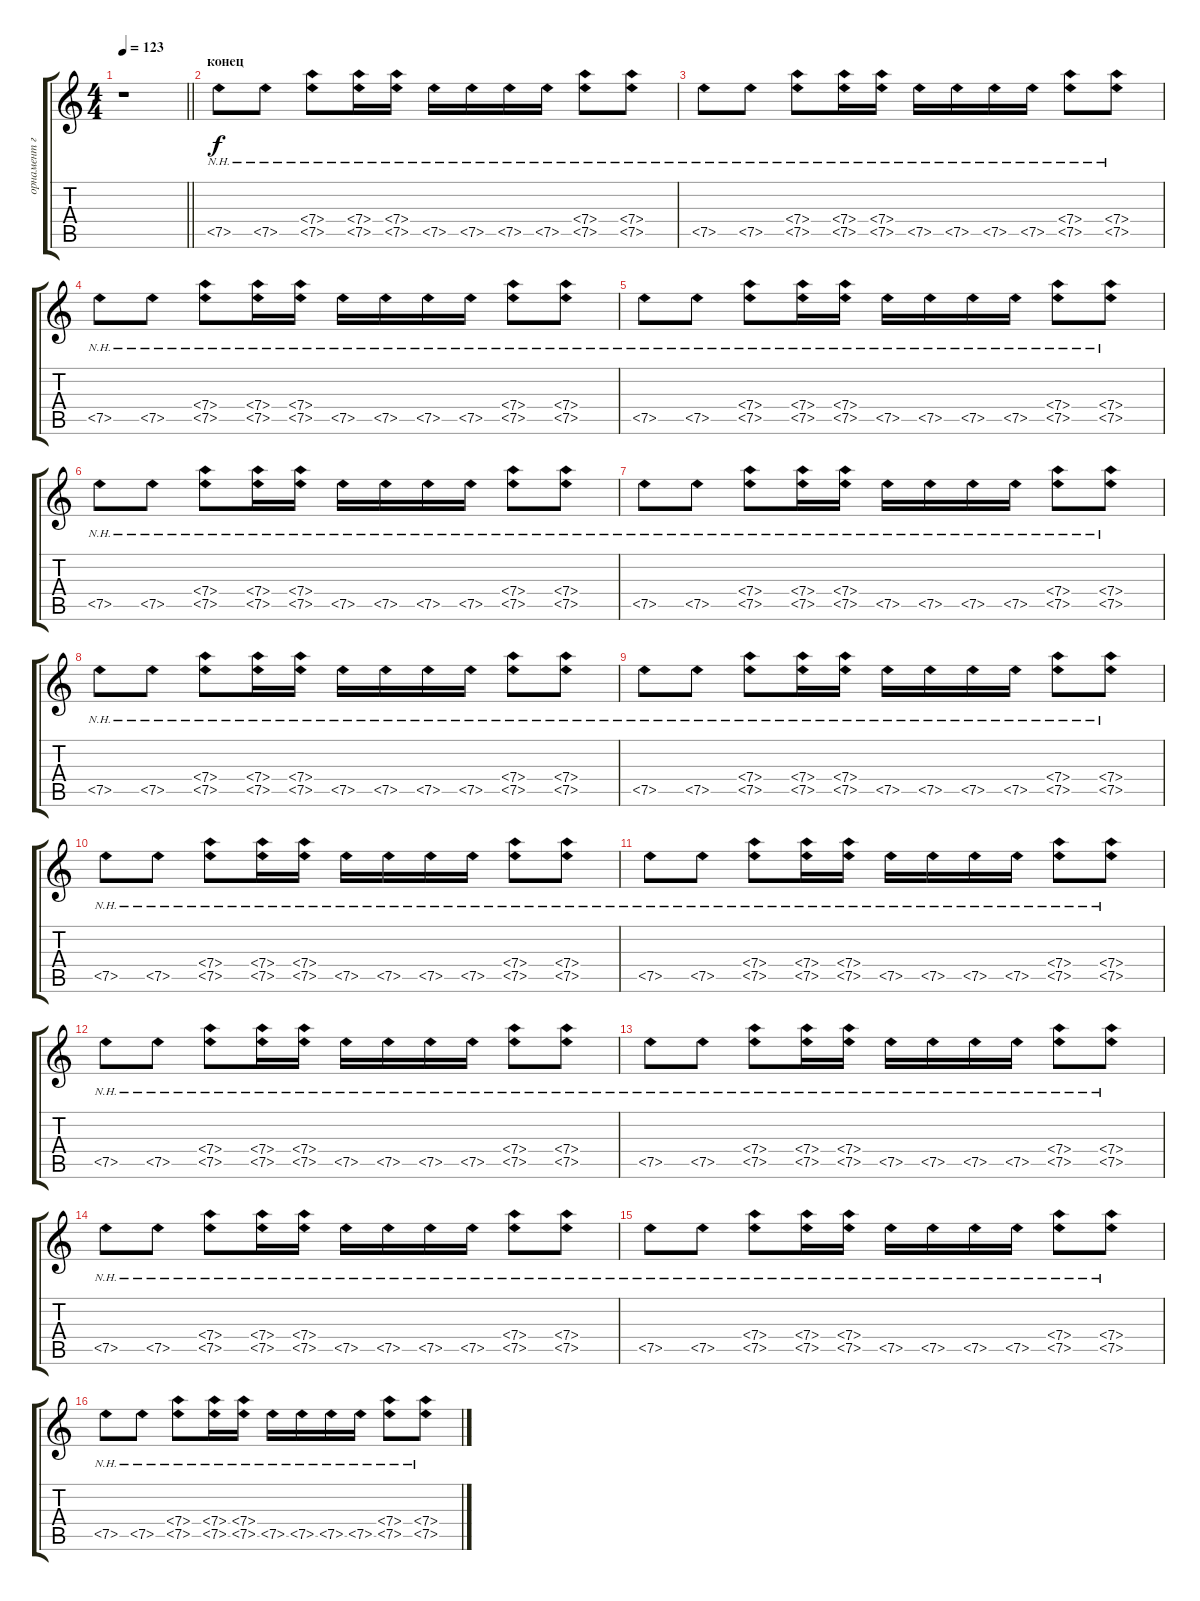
\track ("орнамент гитара" "орнамент г") {instrument electricguitarmuted}
\staff {score tabs}
\tuning (E4 B3 G3 D3 A2 E2) {hide}
\ts (4 4)
\tempo 123
\clef g2
\barLineRight lightlight
\ks c
r.1{dy f} |
\section ("" "конец")
7.5{nh}.8 7.5{nh}.8 (7.4{nh} 7.5{nh}).8 (7.4{nh} 7.5{nh}).16 (7.4{nh} 7.5{nh}).16 7.5{nh}.16 7.5{nh}.16 7.5{nh}.16 7.5{nh}.16 (7.4{nh} 7.5{nh}).8 (7.4{nh} 7.5{nh}).8 |
7.5{nh}.8 7.5{nh}.8 (7.4{nh} 7.5{nh}).8 (7.4{nh} 7.5{nh}).16 (7.4{nh} 7.5{nh}).16 7.5{nh}.16 7.5{nh}.16 7.5{nh}.16 7.5{nh}.16 (7.4{nh} 7.5{nh}).8 (7.4{nh} 7.5{nh}).8 |
7.5{nh}.8 7.5{nh}.8 (7.4{nh} 7.5{nh}).8 (7.4{nh} 7.5{nh}).16 (7.4{nh} 7.5{nh}).16 7.5{nh}.16 7.5{nh}.16 7.5{nh}.16 7.5{nh}.16 (7.4{nh} 7.5{nh}).8 (7.4{nh} 7.5{nh}).8 |
7.5{nh}.8 7.5{nh}.8 (7.4{nh} 7.5{nh}).8 (7.4{nh} 7.5{nh}).16 (7.4{nh} 7.5{nh}).16 7.5{nh}.16 7.5{nh}.16 7.5{nh}.16 7.5{nh}.16 (7.4{nh} 7.5{nh}).8 (7.4{nh} 7.5{nh}).8 |
7.5{nh}.8 7.5{nh}.8 (7.4{nh} 7.5{nh}).8 (7.4{nh} 7.5{nh}).16 (7.4{nh} 7.5{nh}).16 7.5{nh}.16 7.5{nh}.16 7.5{nh}.16 7.5{nh}.16 (7.4{nh} 7.5{nh}).8 (7.4{nh} 7.5{nh}).8 |
7.5{nh}.8 7.5{nh}.8 (7.4{nh} 7.5{nh}).8 (7.4{nh} 7.5{nh}).16 (7.4{nh} 7.5{nh}).16 7.5{nh}.16 7.5{nh}.16 7.5{nh}.16 7.5{nh}.16 (7.4{nh} 7.5{nh}).8 (7.4{nh} 7.5{nh}).8 |
7.5{nh}.8 7.5{nh}.8 (7.4{nh} 7.5{nh}).8 (7.4{nh} 7.5{nh}).16 (7.4{nh} 7.5{nh}).16 7.5{nh}.16 7.5{nh}.16 7.5{nh}.16 7.5{nh}.16 (7.4{nh} 7.5{nh}).8 (7.4{nh} 7.5{nh}).8 |
7.5{nh}.8 7.5{nh}.8 (7.4{nh} 7.5{nh}).8 (7.4{nh} 7.5{nh}).16 (7.4{nh} 7.5{nh}).16 7.5{nh}.16 7.5{nh}.16 7.5{nh}.16 7.5{nh}.16 (7.4{nh} 7.5{nh}).8 (7.4{nh} 7.5{nh}).8 |
7.5{nh}.8 7.5{nh}.8 (7.4{nh} 7.5{nh}).8 (7.4{nh} 7.5{nh}).16 (7.4{nh} 7.5{nh}).16 7.5{nh}.16 7.5{nh}.16 7.5{nh}.16 7.5{nh}.16 (7.4{nh} 7.5{nh}).8 (7.4{nh} 7.5{nh}).8 |
7.5{nh}.8 7.5{nh}.8 (7.4{nh} 7.5{nh}).8 (7.4{nh} 7.5{nh}).16 (7.4{nh} 7.5{nh}).16 7.5{nh}.16 7.5{nh}.16 7.5{nh}.16 7.5{nh}.16 (7.4{nh} 7.5{nh}).8 (7.4{nh} 7.5{nh}).8 |
7.5{nh}.8 7.5{nh}.8 (7.4{nh} 7.5{nh}).8 (7.4{nh} 7.5{nh}).16 (7.4{nh} 7.5{nh}).16 7.5{nh}.16 7.5{nh}.16 7.5{nh}.16 7.5{nh}.16 (7.4{nh} 7.5{nh}).8 (7.4{nh} 7.5{nh}).8 |
7.5{nh}.8 7.5{nh}.8 (7.4{nh} 7.5{nh}).8 (7.4{nh} 7.5{nh}).16 (7.4{nh} 7.5{nh}).16 7.5{nh}.16 7.5{nh}.16 7.5{nh}.16 7.5{nh}.16 (7.4{nh} 7.5{nh}).8 (7.4{nh} 7.5{nh}).8 |
7.5{nh}.8 7.5{nh}.8 (7.4{nh} 7.5{nh}).8 (7.4{nh} 7.5{nh}).16 (7.4{nh} 7.5{nh}).16 7.5{nh}.16 7.5{nh}.16 7.5{nh}.16 7.5{nh}.16 (7.4{nh} 7.5{nh}).8 (7.4{nh} 7.5{nh}).8 |
7.5{nh}.8 7.5{nh}.8 (7.4{nh} 7.5{nh}).8 (7.4{nh} 7.5{nh}).16 (7.4{nh} 7.5{nh}).16 7.5{nh}.16 7.5{nh}.16 7.5{nh}.16 7.5{nh}.16 (7.4{nh} 7.5{nh}).8 (7.4{nh} 7.5{nh}).8 |
7.5{nh}.8 7.5{nh}.8 (7.4{nh} 7.5{nh}).8 (7.4{nh} 7.5{nh}).16 (7.4{nh} 7.5{nh}).16 7.5{nh}.16 7.5{nh}.16 7.5{nh}.16 7.5{nh}.16 (7.4{nh} 7.5{nh}).8 (7.4{nh} 7.5{nh}).8
